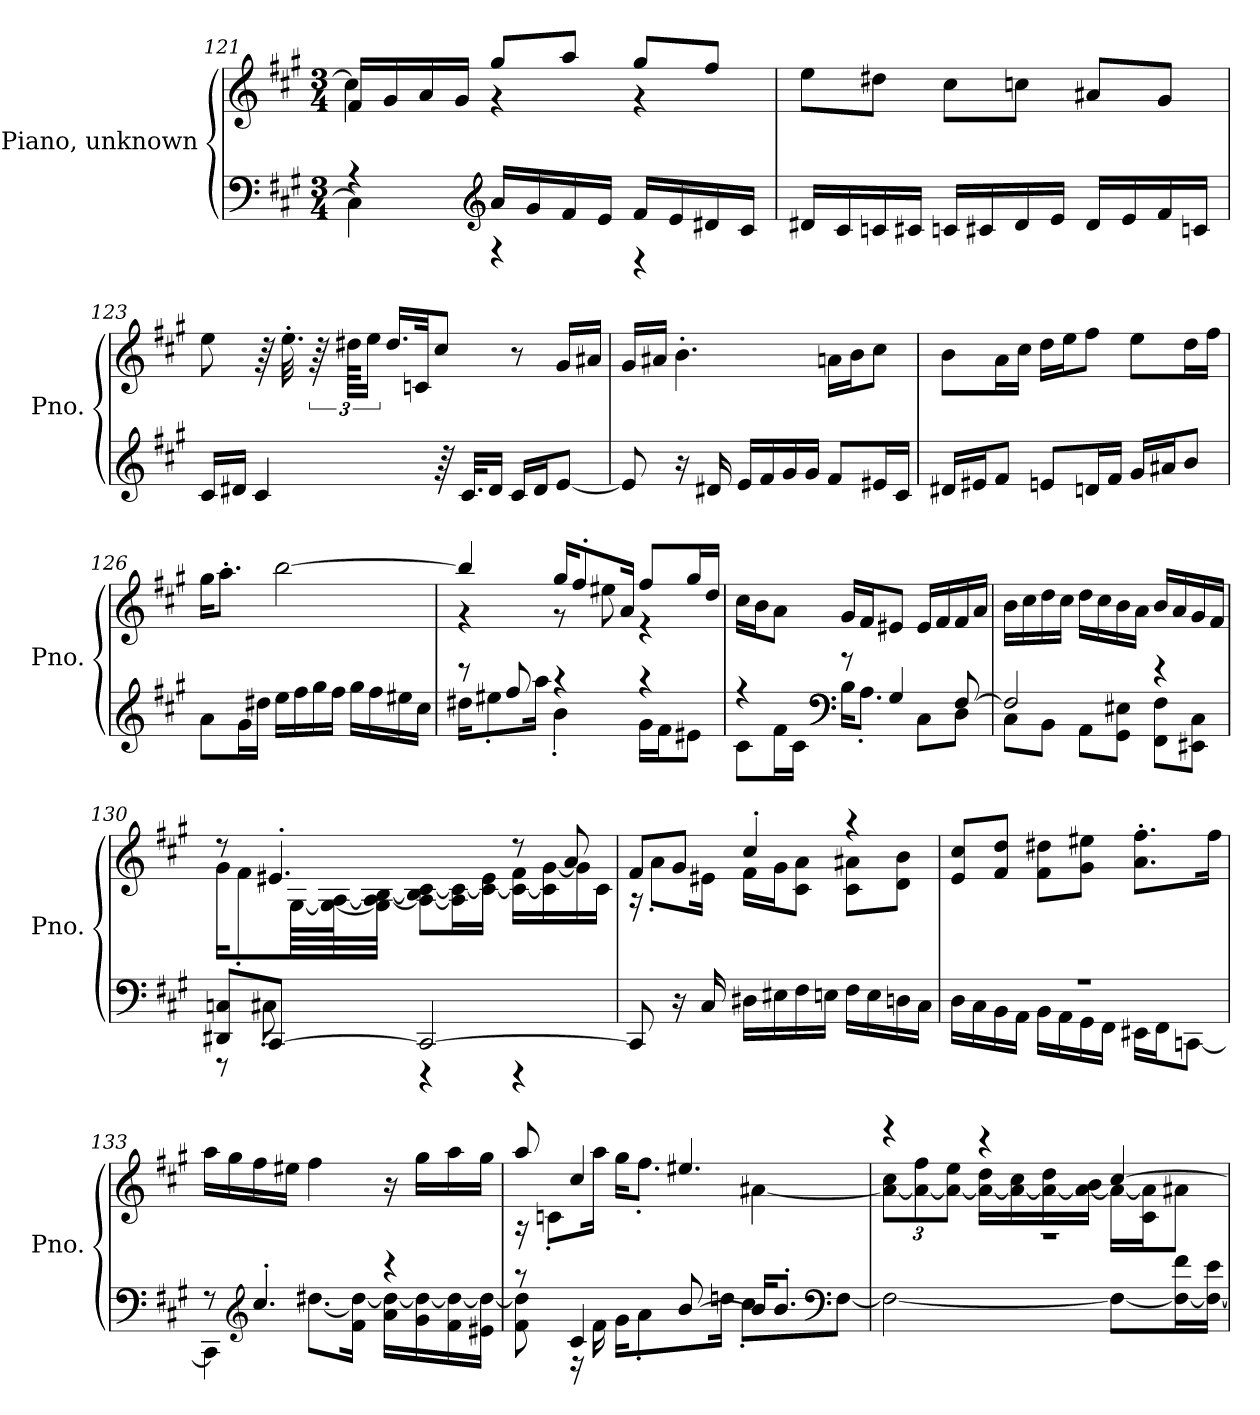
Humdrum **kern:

**kern	**kern
*part1	*part1
*staff2	*staff1
*I"Piano, unknown	*
*I'Pno.	*
*clefF4	*clefG2
*k[f#c#g#]	*k[f#c#g#]
*M3/4	*M3/4
=121	=121
*^	*^
4r	4C#\]	16f#/LL	4cc#\]
.	.	16g#/	.
.	.	16a/	.
.	.	16g#/JJ	.
*clefG2	*	*	*
16a/LL	4r	8gg#/L	4r
16g#/	.	.	.
16f#/	.	8aa/J	.
16e/JJ	.	.	.
16f#/LL	4r	8gg#/L	4r
16e/	.	.	.
16d#X/	.	8ff#/J	.
16c#/JJ	.	.	.
*v	*v	*	*
*	*v	*v
!!LO:LB:g=z
=122	=122
16d#X/LL	8ee\L
16c#/	.
16cn/	8dd#X\J
16c#X/JJ	.
16cn/LL	8cc#\L
16c#X/	.
16d#/	8ccn\J
16e/JJ	.
16d#/LL	8a#X/L
16e/	.
16f#/	8g#/J
16cn/JJ	.
=123	=123
16c#/LL	8ee\
16d#X/JJ	.
4c#/	64r
.	32.ee'\
.	96r
.	96dd#X\KKLL
.	24ee\JJ
.	16.dd#/LL
.	32cn/JK
64r	8cc#/J
32.c#/KLL	.
16d#/JJ	.
16c#/LL	8r
16d#/J	.
[8e/J	16g#/LL
.	16a#X/JJ
!!LO:LB:g=z
=124	=124
8e/]	16g#/LL
.	16a#X/JJ
16r	4.b'\
16d#X/	.
16e/LL	.
16f#/	.
16g#/	.
16g#/JJ	.
8f#/L	16an\LL
.	16b\J
16e#X/L	8cc#\J
16c#/JJ	.
=125	=125
16d#X/LL	8b\L
16e#X/J	.
8f#/J	16a\L
.	16cc#\JJ
8en/L	16dd\LL
.	16ee\J
16dn/L	8ff#\J
16f#/JJ	.
16g#/LL	8ee\L
16a#X/J	.
8b/J	16dd\L
.	16ff#\JJ
=126	=126
8a\L	16gg#\KL
.	8.aa'\J
16g#\L	.
16dd#X\JJ	.
16ee\LL	[2bb\
16ff#\	.
16gg#\	.
16ff#\JJ	.
16gg#\LL	.
16ff#\	.
16ee#X\	.
16cc#\JJ	.
!!LO:LB:g=z
=127	=127
*^	*^
8r	16dd#X\KL	4bb/]	4r
.	8ee#X'\	.	.
8ff#/	.	.	.
.	16aa\Jk	.	.
4r	4b'\	16gg#/KL	8r
.	.	8ff#'/	.
.	.	.	8ee#X\
.	.	16a/Jk	.
4r	16g#\LL	8ff#/L	4r
.	16f#\J	.	.
.	8e#X\J	16gg#/L	.
.	.	16dd/JJ	.
*	*	*v	*v
=128	=128	=128
4r	8c#\L	16cc#\LL
.	.	16b\J
.	16f#\L	8a\J
.	16c#\JJ	.
*clefF4	*	*
8r	16B\KL	16g#/LL
.	8.A'\J	16f#/J
4G#/	.	8e#X/J
.	8C#\L	16e#/LL
.	.	16f#/
[8F#/	8D\J	16f#/
.	.	16a/JJ
=129	=129	=129
2F#/]	8C#\L	16b\LL
.	.	16cc#\
.	8BB\J	16dd\
.	.	16cc#\JJ
.	8AA\L	16dd\LL
.	.	16cc#\
.	8GG#\ 8E#X\J	16b\
.	.	16a\JJ
4r	8FF#\ 8F#\L	16b/LL
.	.	16a/
.	8EE#X\ 8C#\J	16g#/
.	.	16f#/JJ
!!LO:LB:g=z
=130	=130	=130
*	*	*^
8DD#X/ 8Cn/L	8r	8r	16g#\KL
.	.	.	8f#'\
[8CC#/J	8C#X'\	4.e#X'/	.
.	.	.	[64G#\LLL
.	.	.	64G#\_ [64A\J
.	.	.	32G#\] 32A\_ [32B\JJJ
2CC#/_	4r	.	8A\_ 8B\] [8c#\L
.	.	.	16A\] 16c#\_L
.	.	.	16c#\_ 16e#\JJ
.	4r	8r	16c#\_ 16f#\LL
.	.	.	16c#\] [16g#\
.	.	8a/	16g#\]
.	.	.	16c#\JJ
*v	*v	*	*
=131	=131	=131
8CC#/]	8f#/L	16r
.	.	8a'\L
16r	8g#/J	.
16C#/	.	16e#X\Jk
16D#X\LL	4cc#'/	16f#\LL
16E#X\	.	16g#\J
16F#\	.	8c#\ 8a\J
16En\JJ	.	.
16F#\LL	4r	8c#\ 8a#X\L
16E\	.	.
16Dn\	.	8d\ 8b\J
16C#\JJ	.	.
*	*v	*v
!!LO:PB:g=z
=132	=132
*^	*
2.r	16D\LL	8e/ 8cc#/L
.	16C#\	.
.	16BB\	8f#/ 8dd/J
.	16AA\JJ	.
.	16BB\LL	8f#\ 8dd#X\L
.	16AA\	.
.	16GG#\	8g#\ 8ee#X\J
.	16FF#\JJ	.
.	16EE#X\LL	8.a\' 8.ff#\'L
.	16FF#\J	.
.	[8CCn\J	.
.	.	16ff#\Jk
=133	=133	=133
8r	4CC\]	16aa\LL
.	.	16gg#\
*clefG2	*	*
4.cc#'/	.	16ff#\
.	.	16ee#X\JJ
.	[8.dd#X\L	4ff#\
.	16f#\ 16dd#\_Jk	.
4r	16a\ 16dd#\_LL	16r
.	16g#\ 16dd#\_	16gg#\LL
.	16f#\ 16dd#\_	16aa\
.	16e#X\ 16dd#\_JJ	16gg#\JJ
!!LO:LB:g=z
=134	=134	=134
*	*	*^
8r	8f#\ 8dd#\]	8aa/	16r
.	.	.	8cn'\L
4c#/	16r	4cc#/	.
.	16f#\	.	16aa\Jk
.	16g#\KL	.	16gg#\KL
.	8a'\	.	8.ff#'\J
[8b/	.	4.ee#X/	.
.	16ddn\Jk	.	.
16b/KL]	8cc#'\L	.	[4a#X\
8.b'/J	.	.	.
*clefF4	*	*	*
.	[8F#\J	.	.
=135	=135	=135	=135
*	*	*	*Xbrackettup
2.r	2F#\_	4r	12a#\_ 12cc#\L
.	.	.	12a#\_ 12ff#\
.	.	.	12a#\_ 12ee\J
.	.	4r	16a#\_ 16dd\LL
.	.	.	16a#\_ 16cc#\
.	.	.	16a#\_ 16dd\
.	.	.	16a#\_ 16b\JJ
.	8F#\L_	[4cc#/	16a#\LL_
.	.	.	16c#\ 16a#\]J
.	16F#\_ 16f#\L	.	8a#X\J
.	16F#\_ 16e\JJ	.	.
*v	*v	*	*
*	*v	*v
=	=
*-	*-
